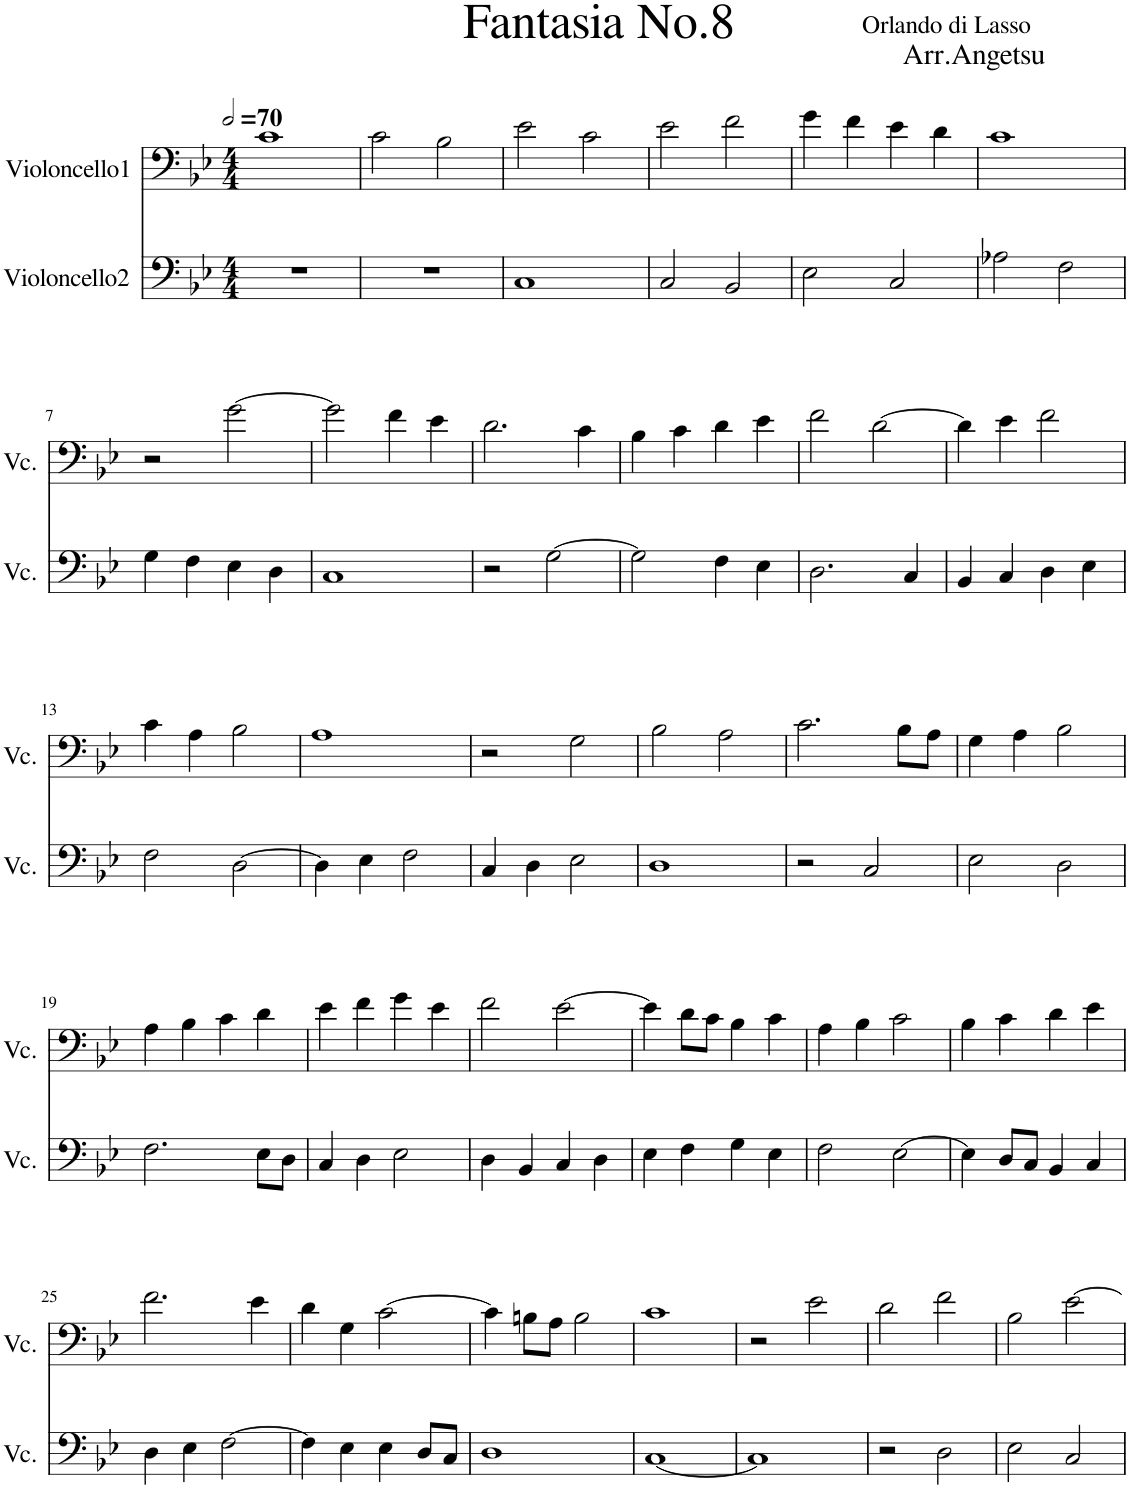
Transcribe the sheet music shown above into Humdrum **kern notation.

**kern	**kern
*part2	*part1
*staff2	*staff1
*I"Violoncello2	*I"Violoncello1
*I'Vc.	*I'Vc.
*clefF4	*clefF4
*k[b-e-]	*k[b-e-]
*M4/4	*M4/4
*MM140	*MM140
=1	=1
1r	1c
=2	=2
1r	2c\
.	2B-\
=3	=3
1C	2e-\
.	2c\
=4	=4
2C/	2e-\
2BB-/	2f\
=5	=5
2E-\	4g\
.	4f\
2C/	4e-\
.	4d\
=6	=6
2A-X\	1c
2F\	.
!!LO:LB:g=z
=7	=7
4G\	2r
4F\	.
4E-\	[2g\
4D\	.
=8	=8
1C	2g\]
.	4f\
.	4e-\
=9	=9
2r	2.d\
[2G\	.
.	4c\
=10	=10
2G\]	4B-\
.	4c\
4F\	4d\
4E-\	4e-\
=11	=11
2.D\	2f\
.	[2d\
4C/	.
=12	=12
4BB-/	4d\]
4C/	4e-\
4D\	2f\
4E-\	.
!!LO:LB:g=z
=13	=13
2F\	4c\
.	4A\
[2D\	2B-\
=14	=14
4D\]	1A
4E-\	.
2F\	.
=15	=15
4C/	2r
4D\	.
2E-\	2G\
=16	=16
1D	2B-\
.	2A\
=17	=17
2r	2.c\
2C/	.
.	8B-\L
.	8A\J
=18	=18
2E-\	4G\
.	4A\
2D\	2B-\
!!LO:LB:g=z
=19	=19
2.F\	4A\
.	4B-\
.	4c\
8E-\L	4d\
8D\J	.
=20	=20
4C/	4e-\
4D\	4f\
2E-\	4g\
.	4e-\
=21	=21
4D\	2f\
4BB-/	.
4C/	[2e-\
4D\	.
=22	=22
4E-\	4e-\]
4F\	8d\L
.	8c\J
4G\	4B-\
4E-\	4c\
=23	=23
2F\	4A\
.	4B-\
[2E-\	2c\
=24	=24
4E-\]	4B-\
8D/L	4c\
8C/J	.
4BB-/	4d\
4C/	4e-\
!!LO:LB:g=z
=25	=25
4D\	2.f\
4E-\	.
[2F\	.
.	4e-\
=26	=26
4F\]	4d\
4E-\	4G\
4E-\	[2c\
8D/L	.
8C/J	.
=27	=27
1D	4c\]
.	8Bn\L
.	8A\J
.	2B\
=28	=28
[1C	1c
=29	=29
1C]	2r
.	2e-\
=30	=30
2r	2d\
2D\	2f\
=31	=31
2E-\	2B-\
2C/	[2e-\
=	=
*-	*-
